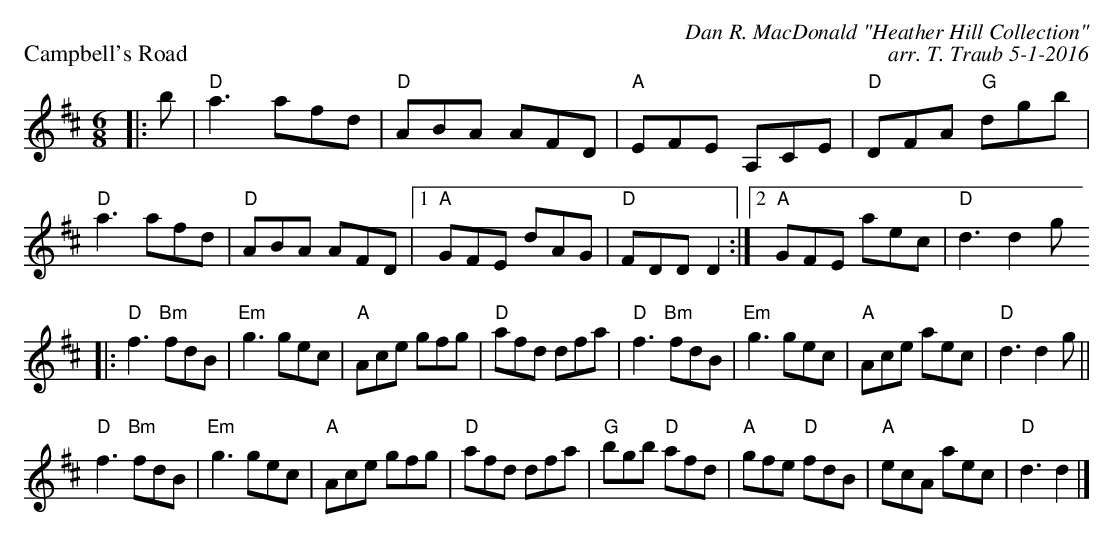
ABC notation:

X:1
P: Campbell's Road
C: Dan R. MacDonald "Heather Hill Collection"
C: arr. T. Traub 5-1-2016
M: 6/8
L: 1/8
K: D
|: b|"D"a3 afd |"D"ABA AFD|"A"EFE A,CE|"D"DFA "G"dgb|"D"a3 afd|"D"ABA AFD| [1 "A"GFE dAG|"D"FDD D2 :| [2 "A"GFE aec|"D"d3 d2 g
|: "D"f3 "Bm"fdB|"Em"g3 gec|"A"Ace gfg|"D"afd dfa |"D"f3 "Bm"fdB|"Em"g3 gec|"A"Ace aec|"D"d3 d2 g||
 "D"f3 "Bm"fdB|"Em"g3 gec|"A"Ace gfg|"D"afd dfa |"G"bgb "D"afd|"A"gfe "D"fdB|"A"ecA aec|"D"d3 d2 |]
